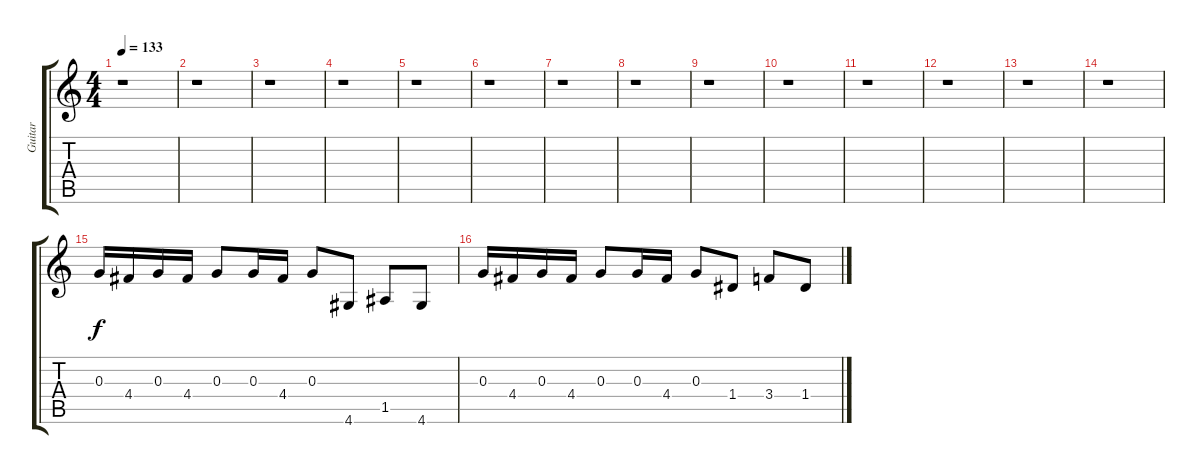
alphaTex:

\track ("Guitar" "Guitar") {instrument overdrivenguitar}
\staff {score tabs}
\tuning (E4 B3 G3 D3 A2 E2) {hide}
\ts (4 4)
\tempo 133
\clef g2
\ks c
r.1{dy f} |
r.1 |
r.1 |
r.1 |
r.1 |
r.1 |
r.1 |
r.1 |
r.1 |
r.1 |
r.1 |
r.1 |
r.1 |
r.1 |
0.3.16 4.4.16 0.3.16 4.4.16 0.3.8 0.3.16 4.4.16 0.3.8 4.6.8 1.5.8 4.6.8 |
0.3.16 4.4.16 0.3.16 4.4.16 0.3.8 0.3.16 4.4.16 0.3.8 1.4.8 3.4.8 1.4.8
